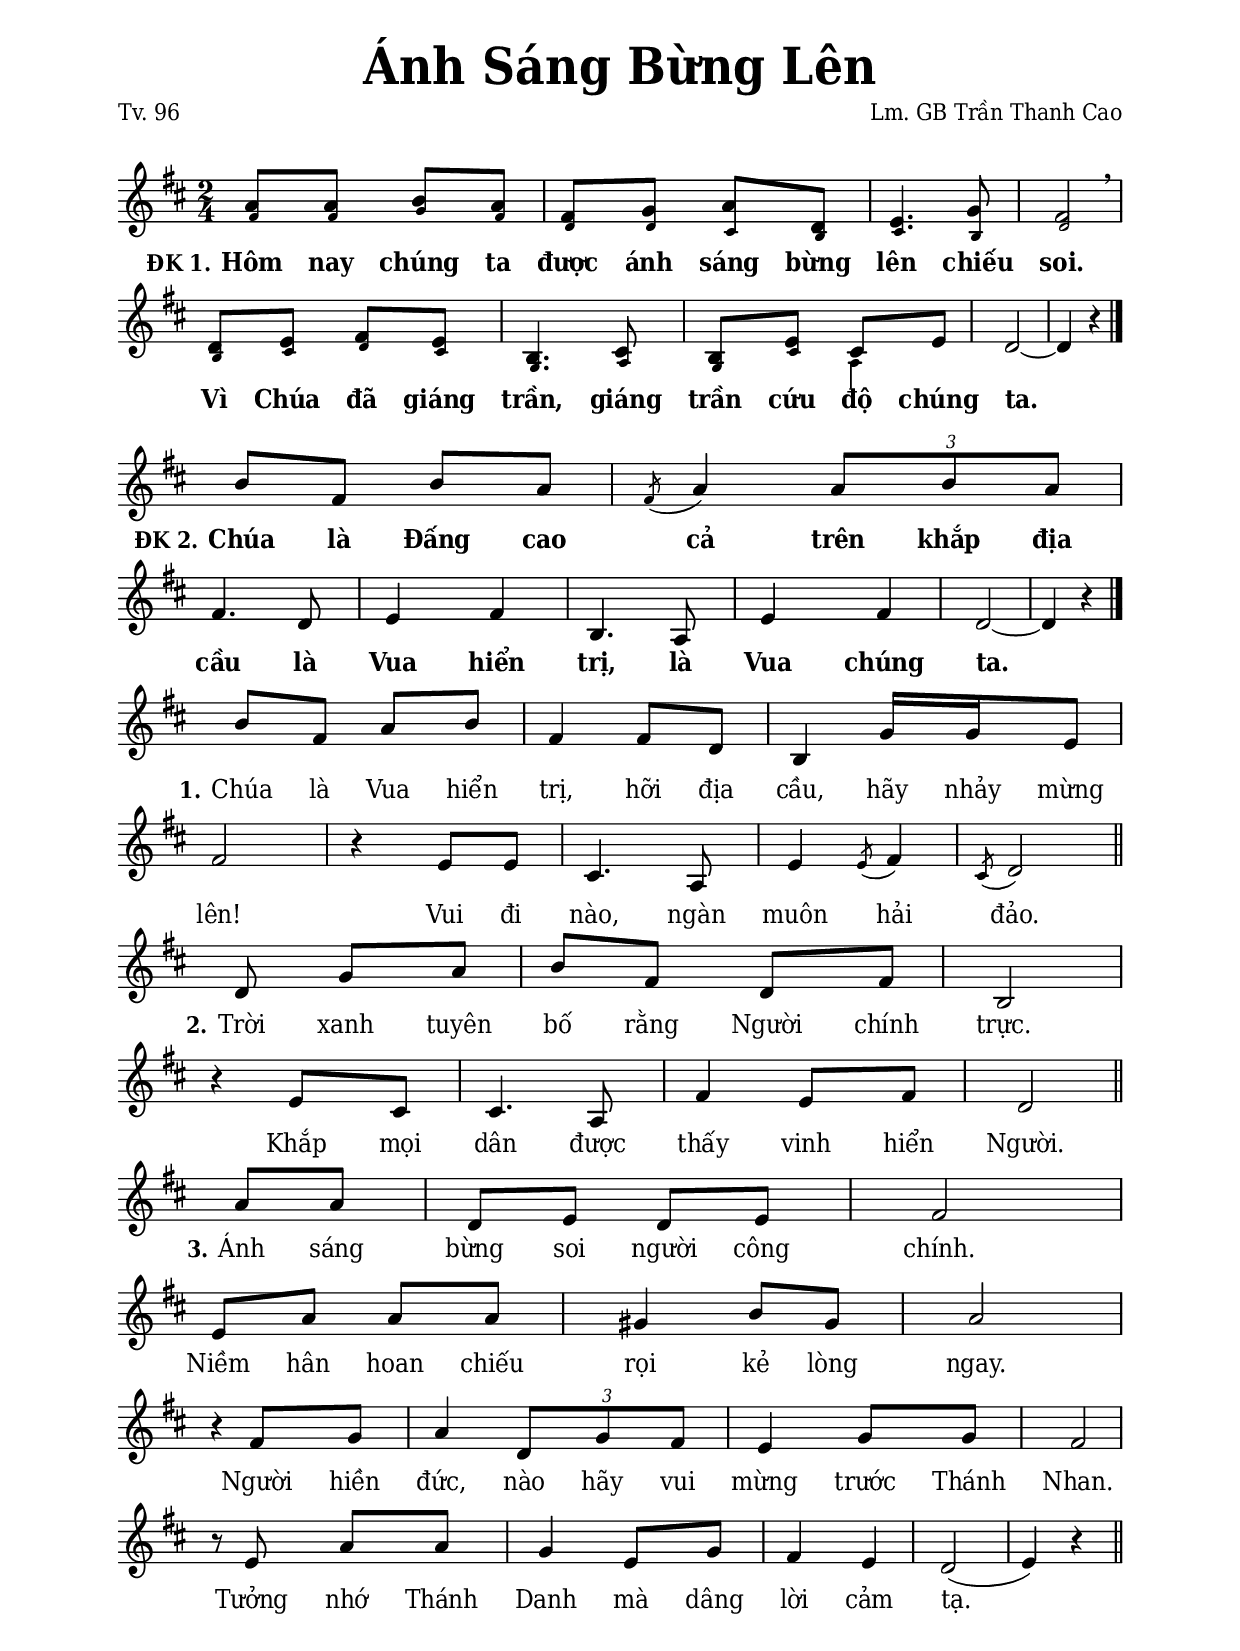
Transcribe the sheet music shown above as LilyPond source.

% Cài đặt chung
\version "2.22.1"
\include "english.ly"

\header {
  title = \markup { \fontsize #3 "Ánh Sáng Bừng Lên" }
  poet = "Tv. 96"
  composer = "Lm. GB Trần Thanh Cao"
  arranger = " "
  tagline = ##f
}

% Nhạc điệp khúc
nhacDiepKhucSop = \relative c'' {
  <>^\markup { \halign #40 " " }
  a8 a b a |
  fs g a d, |
  e4. g8 |
  fs2 \breathe |
  d8 e fs e |
  b4. cs8 |
  b e cs e |
  d2 ~ |
  d4 r \bar "|."
}

% Nốt bè phụ
nhacDiepKhucBas = \relative c' {
  fs8 fs 	g fs |
  d d cs b |
  cs4. b8 |
  d2 |
  b8 cs d cs |
  g4. a8 |
  g cs a4 |
  d2 ~ |
  d4 r
}

nhacDiepKhucKhac = \relative c'' {
  b8 fs b a |
  \slashedGrace { fs8 (} a4) \tuplet 3/2 { a8 b a } |
  fs4. d8 |
  e4 fs |
  b,4. a8 |
  e'4 fs |
  d2 ~ |
  d4 r \bar "|."
}

% Nhạc phiên khúc
nhacPhienKhucMot = \relative c'' {
  b8 fs a b |
  fs4 fs8 d |
  b4 g'16 g e8 |
  fs2 |
  r4 e8 e |
  cs4. a8 |
  e'4 \acciaccatura e8 fs4 |
  \acciaccatura cs8 d2 \bar "||"
}

nhacPhienKhucHai = \relative c' {
  \partial 4. d8 g a |
  b fs d fs |
  b,2 |
  r4 e8 cs |
  cs4. a8 |
  fs'4 e8 fs |
  d2 \bar "||"
}

nhacPhienKhucBa = \relative c'' {
  \partial 4 a8 a |
  d,8 e d e |
  fs2 |
  e8 a a a |
  gs4b8 gs |
  a2 |
  r4 fs8 g |
  a4 \tuplet 3/2 { d,8 g fs } |
  e4 g8 g |
  fs2 |
  r8 e a a |
  g4 e8 g |
  fs4 e |
  d2 ( |
  e4) r \bar "||"
}

% Lời điệp khúc
loiDiepKhuc = \lyricmode {
  \set stanza = #"ĐK 1."
  Hôm nay chúng ta được ánh sáng bừng lên chiếu soi.
  \override LyricText.extra-offset = #'(0 . 1)
  Vì Chúa đã giáng trần, giáng trần cứu độ chúng ta.
}

loiDiepKhucKhac = \lyricmode {
  \set stanza = #"ĐK 2."
  Chúa là Đấng cao cả trên khắp địa
  \override LyricText.extra-offset = #'(0 . 0.5)
  cầu
  là Vua hiển trị, là Vua chúng ta.
}

% Lời phiên khúc
loiPhienKhucMot = \lyricmode {
  \set stanza = #"1."
  Chúa là Vua hiển trị, hỡi địa cầu, hãy nhảy mừng lên!
  Vui đi nào, ngàn muôn hải đảo.
}

loiPhienKhucHai = \lyricmode {
  \set stanza = #"2."
  Trời xanh tuyên bố rằng Người chính trực.
  Khắp mọi dân được thấy vinh hiển Người.
}

loiPhienKhucBa = \lyricmode {
  \set stanza = #"3."
  Ánh sáng bừng soi người công chính.
  Niềm hân hoan chiếu rọi kẻ lòng ngay.
  Người hiền đức, nào hãy vui mừng trước Thánh Nhan.
  Tưởng nhớ Thánh Danh mà dâng lời cảm tạ.
}

% Dàn trang
\paper {
  #(set-paper-size "a4")
  top-margin = 10\mm
  bottom-margin = 10\mm
  left-margin = 20\mm
  right-margin = 20\mm
  indent = #0
  #(define fonts
    (make-pango-font-tree
      "Deja Vu Serif Condensed"
      "Deja Vu Serif Condensed"
      "Deja Vu Serif Condensed"
      (/ 20 20)))
  page-count = #1
  system-system-spacing = #'((basic-distance . 11)
                             (minimum-distance . 11)
                             (padding . 1))
  score-system-spacing = #'((basic-distance . 11)
                             (minimum-distance . 11)
                             (padding . 1))
}

% Thiết lập tông và nhịp
TongNhip = { \key d \major \time 2/4 }

% Đổi kích thước nốt cho bè phụ
notBePhu =
#(define-music-function (font-size music) (number? ly:music?)
   (for-some-music
     (lambda (m)
       (if (music-is-of-type? m 'rhythmic-event)
           (begin
             (set! (ly:music-property m 'tweaks)
                   (cons `(font-size . ,font-size)
                         (ly:music-property m 'tweaks)))
             #t)
           #f))
     music)
   music)

\score {
  \new ChoirStaff <<
    \new Staff = diepKhuc \with {
        \consists "Merge_rests_engraver"
        %\magnifyStaff #(magstep +1)
        printPartCombineTexts = ##f
      }
      <<
      \new Voice \TongNhip \partCombine 
        \nhacDiepKhucSop
        \notBePhu -3 { \nhacDiepKhucBas }
      \new NullVoice = nhacThamChieu \nhacDiepKhucSop
      \new Lyrics \with {
          \override VerticalAxisGroup.
            nonstaff-relatedstaff-spacing.padding = #1
          \override VerticalAxisGroup.
            nonstaff-unrelatedstaff-spacing.padding = #1
        }
        \lyricsto nhacThamChieu \loiDiepKhuc
      >>
  >>
  \layout {
    \override Lyrics.LyricText.font-series = #'bold
    %\override Lyrics.LyricText.font-size = #+2
    \override Lyrics.LyricSpace.minimum-distance = #2.5
    \override Score.BarNumber.break-visibility = ##(#f #f #f)
    \override Score.SpacingSpanner.uniform-stretching = ##t
  }
}

%\markup { \vspace #0.5 }

\score {
  \new ChoirStaff <<
    \new Staff = phienKhuc \with {
        %\magnifyStaff #(magstep +1)
      }
      <<
      \new Voice = beSop {
        \TongNhip \nhacDiepKhucKhac
      }
    >>
    \new Lyrics \with {
          \override VerticalAxisGroup.
            nonstaff-relatedstaff-spacing.padding = #1
          \override VerticalAxisGroup.
            nonstaff-unrelatedstaff-spacing.padding = #1
        }
        \lyricsto beSop \loiDiepKhucKhac
  >>
  \layout {
    \override Lyrics.LyricText.font-series = #'bold
    \override Staff.TimeSignature.transparent = ##t
    %\override Lyrics.LyricText.font-size = #+2
    \override Lyrics.LyricSpace.minimum-distance = #5
    \override Score.BarNumber.break-visibility = ##(#f #f #f)
    \override Score.SpacingSpanner.uniform-stretching = ##t
  }
}

%\markup { \vspace #0.5 }

\score {
  \new ChoirStaff <<
    \new Staff = phienKhuc \with {
        %\magnifyStaff #(magstep +1)
      }
      <<
      \new Voice = beSop {
        \TongNhip \nhacPhienKhucMot
      }
    >>
    \new Lyrics \with {
          \override VerticalAxisGroup.
            nonstaff-relatedstaff-spacing.padding = #1
          \override VerticalAxisGroup.
            nonstaff-unrelatedstaff-spacing.padding = #1
        }
        \lyricsto beSop \loiPhienKhucMot
  >>
  \layout {
    \override Staff.TimeSignature.transparent = ##t
    %\override Lyrics.LyricText.font-size = #+2
    \override Lyrics.LyricSpace.minimum-distance = #3.5
    \override Score.BarNumber.break-visibility = ##(#f #f #f)
    \override Score.SpacingSpanner.uniform-stretching = ##t
  }
}

\score {
  \new ChoirStaff <<
    \new Staff = phienKhuc \with {
        %\magnifyStaff #(magstep +1)
      }
      <<
      \new Voice = beSop {
        \TongNhip \nhacPhienKhucHai
      }
    >>
    \new Lyrics \with {
          \override VerticalAxisGroup.
            nonstaff-relatedstaff-spacing.padding = #1
          \override VerticalAxisGroup.
            nonstaff-unrelatedstaff-spacing.padding = #1
        }
        \lyricsto beSop \loiPhienKhucHai
  >>
  \layout {
    \override Staff.TimeSignature.transparent = ##t
    %\override Lyrics.LyricText.font-size = #+2
    \override Lyrics.LyricSpace.minimum-distance = #5
    \override Score.BarNumber.break-visibility = ##(#f #f #f)
    \override Score.SpacingSpanner.uniform-stretching = ##t
  }
}

\score {
  \new ChoirStaff <<
    \new Staff = phienKhuc \with {
        %\magnifyStaff #(magstep +1)
      }
      <<
      \new Voice = beSop {
        \TongNhip \nhacPhienKhucBa
      }
    >>
    \new Lyrics \with {
          \override VerticalAxisGroup.
            nonstaff-relatedstaff-spacing.padding = #1
          \override VerticalAxisGroup.
            nonstaff-unrelatedstaff-spacing.padding = #1
        }
        \lyricsto beSop \loiPhienKhucBa
  >>
  \layout {
    \override Staff.TimeSignature.transparent = ##t
    %\override Lyrics.LyricText.font-size = #+2
    \override Lyrics.LyricSpace.minimum-distance = #3.5
    \override Score.BarNumber.break-visibility = ##(#f #f #f)
    \override Score.SpacingSpanner.uniform-stretching = ##t
  }
}